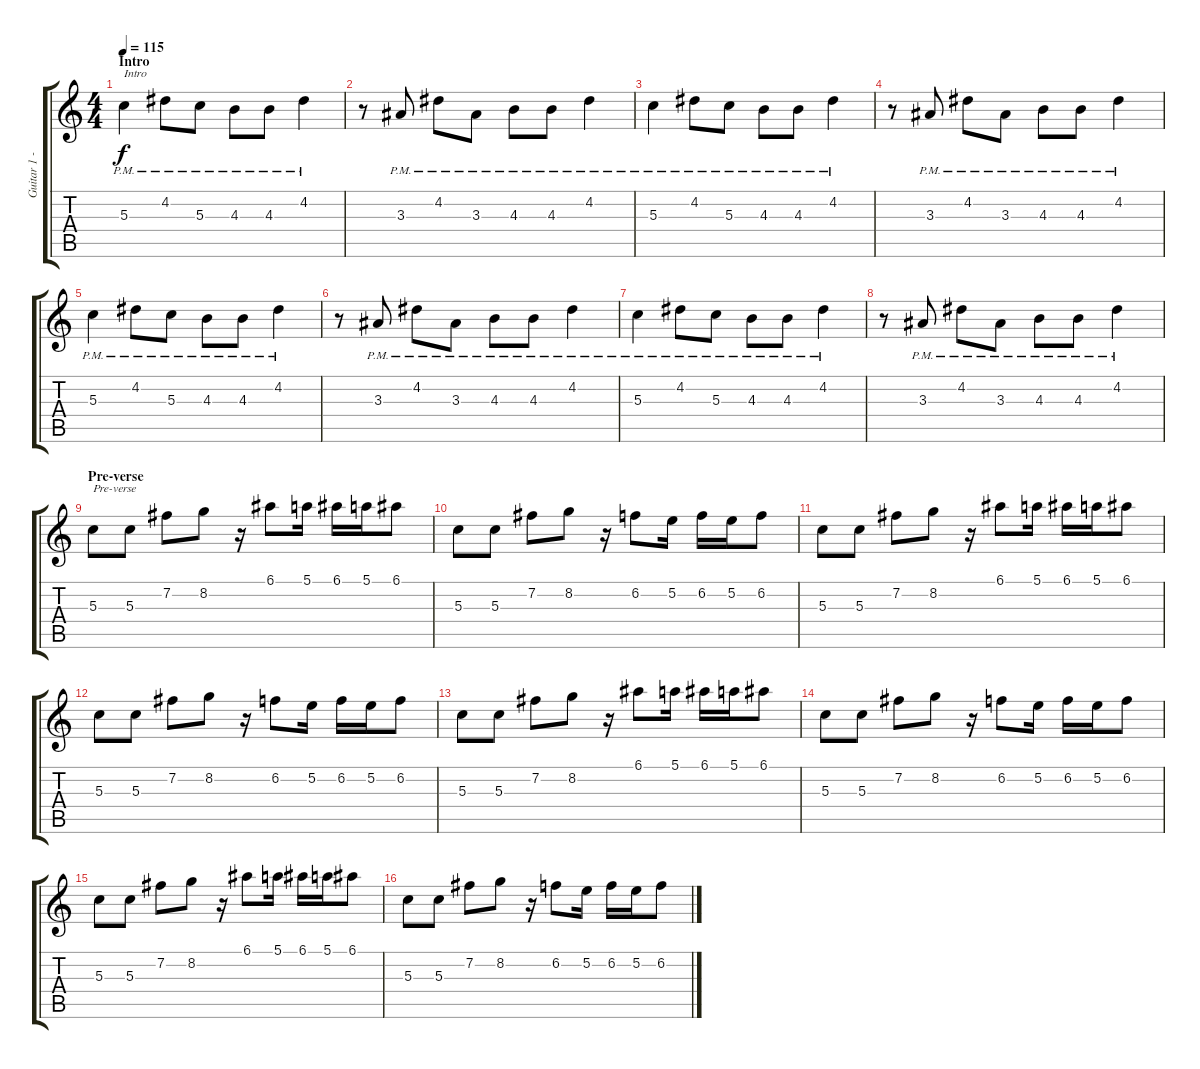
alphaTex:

\track ("Guitar 1 - Alex Kapranos" "Guitar 1 -") {instrument electricguitarclean}
\staff {score tabs}
\tuning (E4 B3 G3 D3 A2 E2) {hide}
\ts (4 4)
\section ("" "Intro")
\tempo 115
\clef g2
\ks c
5.3{pm}.4{txt "Intro" dy f instrument electricguitarclean} 4.2{pm}.8 5.3{pm}.8 4.3{pm}.8 4.3{pm}.8 4.2{pm}.4 |
r.8 3.3{pm}.8 4.2{pm}.8 3.3{pm}.8 4.3{pm}.8 4.3{pm}.8 4.2{pm}.4 |
5.3{pm}.4 4.2{pm}.8 5.3{pm}.8 4.3{pm}.8 4.3{pm}.8 4.2{pm}.4 |
r.8 3.3{pm}.8 4.2{pm}.8 3.3{pm}.8 4.3{pm}.8 4.3{pm}.8 4.2{pm}.4 |
5.3{pm}.4 4.2{pm}.8 5.3{pm}.8 4.3{pm}.8 4.3{pm}.8 4.2{pm}.4 |
r.8 3.3{pm}.8 4.2{pm}.8 3.3{pm}.8 4.3{pm}.8 4.3{pm}.8 4.2{pm}.4 |
5.3{pm}.4 4.2{pm}.8 5.3{pm}.8 4.3{pm}.8 4.3{pm}.8 4.2{pm}.4 |
r.8 3.3{pm}.8 4.2{pm}.8 3.3{pm}.8 4.3{pm}.8 4.3{pm}.8 4.2{pm}.4 |
\section ("" "Pre-verse")
5.3.8{txt "Pre-verse"} 5.3.8 7.2.8 8.2.8 r.16 6.1.8 5.1.16 6.1.16 5.1.16 6.1.8 |
5.3.8 5.3.8 7.2.8 8.2.8 r.16 6.2.8 5.2.16 6.2.16 5.2.16 6.2.8 |
5.3.8 5.3.8 7.2.8 8.2.8 r.16 6.1.8 5.1.16 6.1.16 5.1.16 6.1.8 |
5.3.8 5.3.8 7.2.8 8.2.8 r.16 6.2.8 5.2.16 6.2.16 5.2.16 6.2.8 |
5.3.8 5.3.8 7.2.8 8.2.8 r.16 6.1.8 5.1.16 6.1.16 5.1.16 6.1.8 |
5.3.8 5.3.8 7.2.8 8.2.8 r.16 6.2.8 5.2.16 6.2.16 5.2.16 6.2.8 |
5.3.8 5.3.8 7.2.8 8.2.8 r.16 6.1.8 5.1.16 6.1.16 5.1.16 6.1.8 |
5.3.8 5.3.8 7.2.8 8.2.8 r.16 6.2.8 5.2.16 6.2.16 5.2.16 6.2.8
